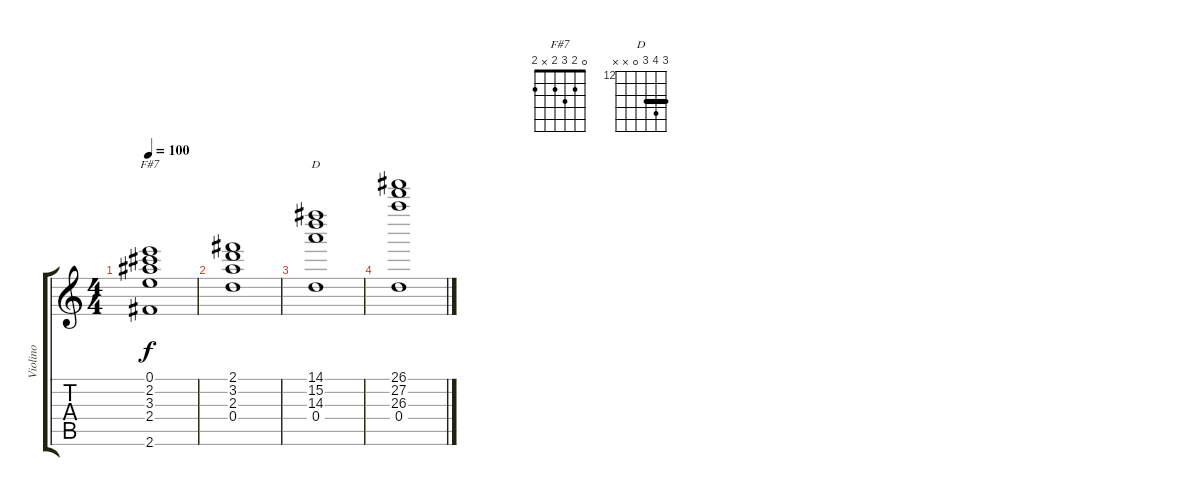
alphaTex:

\track ("Violino" "Violino") {instrument tremolostrings}
\staff {score tabs}
\tuning (E6 B5 G5 D5 A4 E4) {hide}
\chord ("F#7" 0 2 3 2 x 2)
\chord ("D" 14 15 14 0 x x) {firstfret 12 barre 14}
\ts (4 4)
\tempo 100
\clef g2
\ks c
(0.1 2.2 3.3 2.4 2.6).1{ch "F#7" dy f} |
(2.1 3.2 2.3 0.4).1 |
(14.1 15.2 14.3 0.4).1{ch "D"} |
(26.1 27.2 26.3 0.4).1
